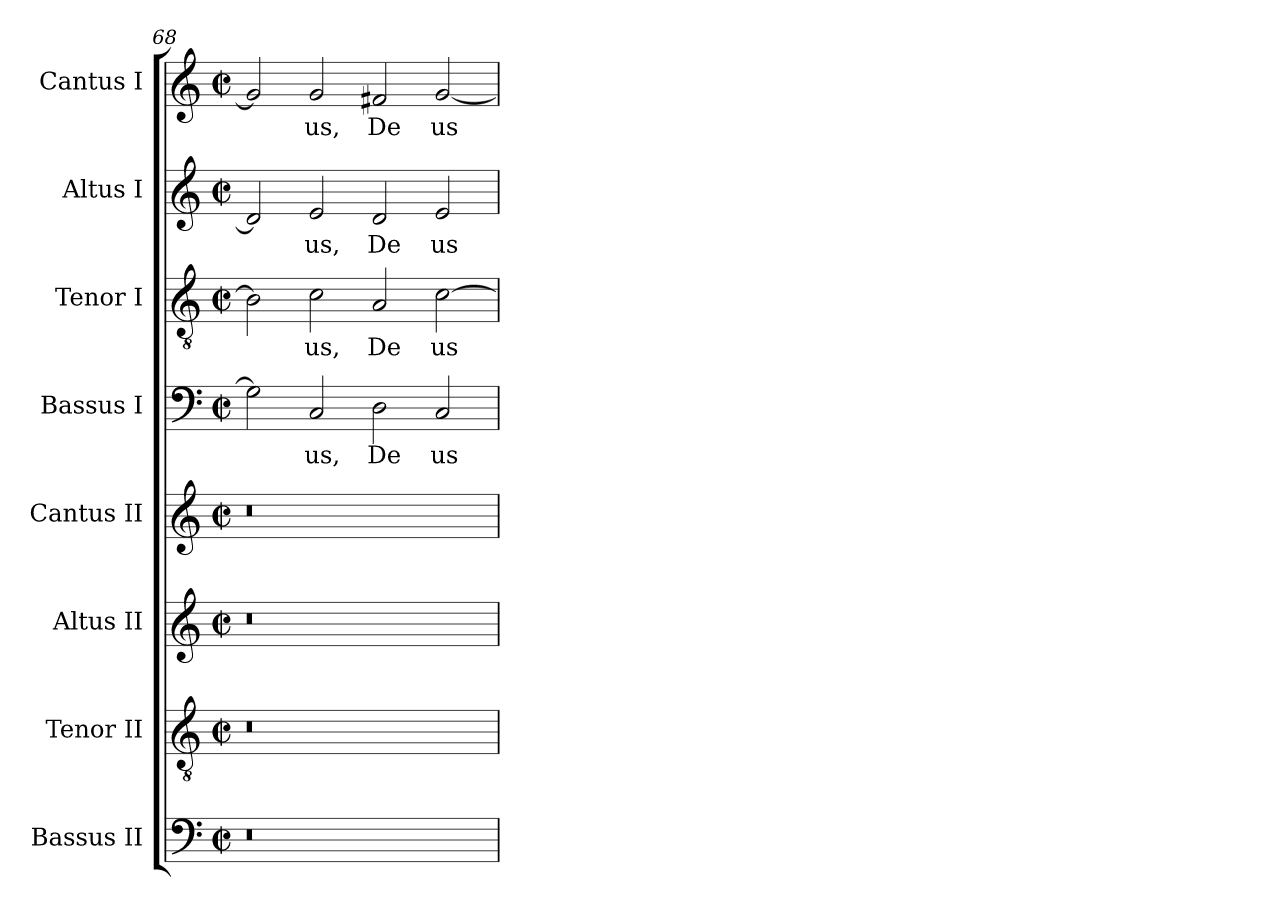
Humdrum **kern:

**kern	**kern	**kern	**kern	**kern	**text	**kern	**text	**kern	**text	**kern	**text
*part8	*part7	*part6	*part5	*part4	*part4	*part3	*part3	*part2	*part2	*part1	*part1
*staff8	*staff7	*staff6	*staff5	*staff4	*staff4	*staff3	*staff3	*staff2	*staff2	*staff1	*staff1
*I"Bassus II	*I"Tenor II	*I"Altus II	*I"Cantus II	*I"Bassus I	*	*I"Tenor I	*	*I"Altus I	*	*I"Cantus I	*
*clefF4	*clefGv2	*clefG2	*clefG2	*clefF4	*	*clefGv2	*	*clefG2	*	*clefG2	*
*M2/2	*M2/2	*M2/2	*M2/2	*M2/2	*	*M2/2	*	*M2/2	*	*M2/2	*
*met(c|)	*met(c|)	*met(c|)	*met(c|)	*met(c|)	*	*met(c|)	*	*met(c|)	*	*met(c|)	*
=68	=68	=68	=68	=68	=68	=68	=68	=68	=68	=68	=68
0r	0r	0r	0r	2G\]	.	2B\]	.	2d/]	.	2g/]	.
!	!	!	!	!	!LO:LY:b:cj	!	!LO:LY:b:cj	!	!LO:LY:b:cj	!	!LO:LY:b:cj
.	.	.	.	2C/	us,	2c\	us,	2e/	us,	2g/	us,
!	!	!	!	!	!LO:LY:b:cj	!	!LO:LY:b:cj	!	!LO:LY:b:cj	!	!LO:LY:b:cj
.	.	.	.	2D\	De	2A/	De	2d/	De	2f#X/	De
!	!	!	!	!	!LO:LY:b:cj	!	!LO:LY:b:cj	!	!LO:LY:b:cj	!	!LO:LY:b:cj
.	.	.	.	2C/	us	[>2c\	us	2e/	us	[<2g/	us
=	=	=	=	=	=	=	=	=	=	=	=
*-	*-	*-	*-	*-	*-	*-	*-	*-	*-	*-	*-
